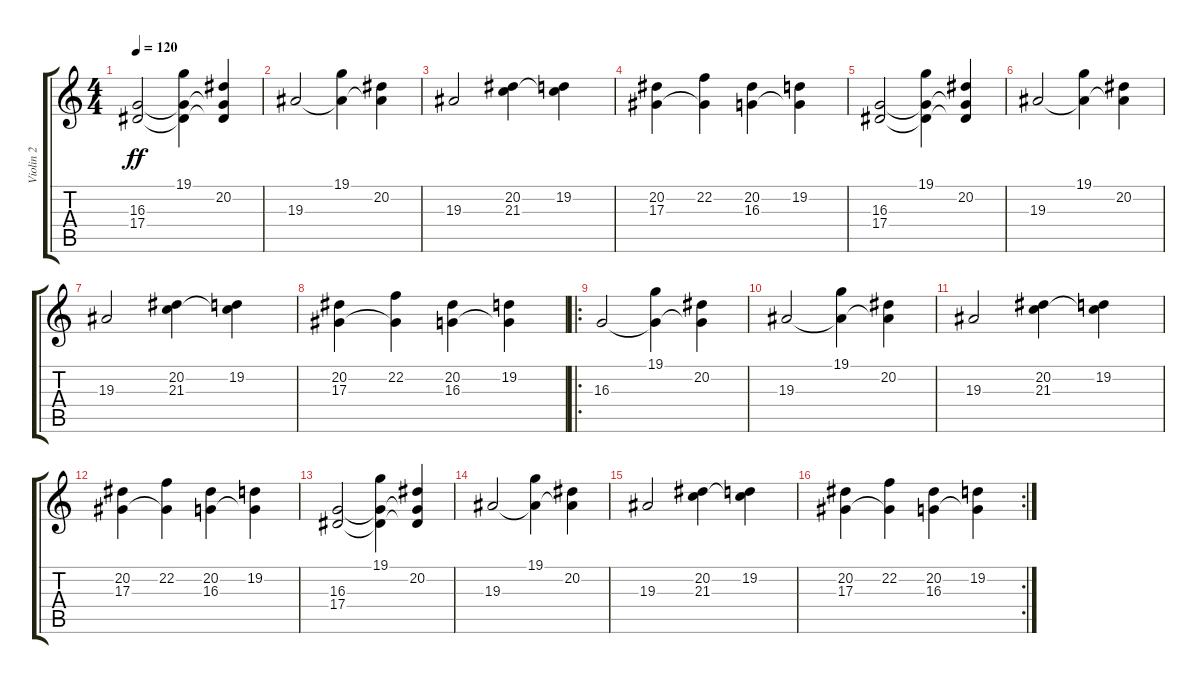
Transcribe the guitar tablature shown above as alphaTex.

\track ("Violin 2" "Violin 2") {instrument stringensemble2}
\staff {score tabs}
\tuning (C4 G3 Eb3 Bb2 F2 C2) {hide}
\ts (4 4)
\tempo 120
\clef g2
\ks c
(16.3 17.4).2{dy ff} (19.1 16.3{t} 17.4{t}).4 (20.2 16.3{t} 17.4{t}).4 |
19.3.2 (19.1 19.3{t}).4 (20.2 19.3{t}).4 |
19.3.2 (20.2 21.3).4 (19.2 21.3{t}).4 |
(20.2 17.3).4 (22.2 17.3{t}).4 (20.2 16.3).4 (19.2 16.3{t}).4 |
(16.3 17.4).2 (19.1 16.3{t} 17.4{t}).4 (20.2 16.3{t} 17.4{t}).4 |
19.3.2 (19.1 19.3{t}).4 (20.2 19.3{t}).4 |
19.3.2 (20.2 21.3).4 (19.2 21.3{t}).4 |
(20.2 17.3).4 (22.2 17.3{t}).4 (20.2 16.3).4 (19.2 16.3{t}).4 |
\ro
16.3.2 (19.1 16.3{t}).4 (20.2 16.3{t}).4 |
19.3.2 (19.1 19.3{t}).4 (20.2 19.3{t}).4 |
19.3.2 (20.2 21.3).4 (19.2 21.3{t}).4 |
(20.2 17.3).4 (22.2 17.3{t}).4 (20.2 16.3).4 (19.2 16.3{t}).4 |
(16.3 17.4).2 (19.1 16.3{t} 17.4{t}).4 (20.2 16.3{t} 17.4{t}).4 |
19.3.2 (19.1 19.3{t}).4 (20.2 19.3{t}).4 |
19.3.2 (20.2 21.3).4 (19.2 21.3{t}).4 |
\rc 2
(20.2 17.3).4 (22.2 17.3{t}).4 (20.2 16.3).4 (19.2 16.3{t}).4
